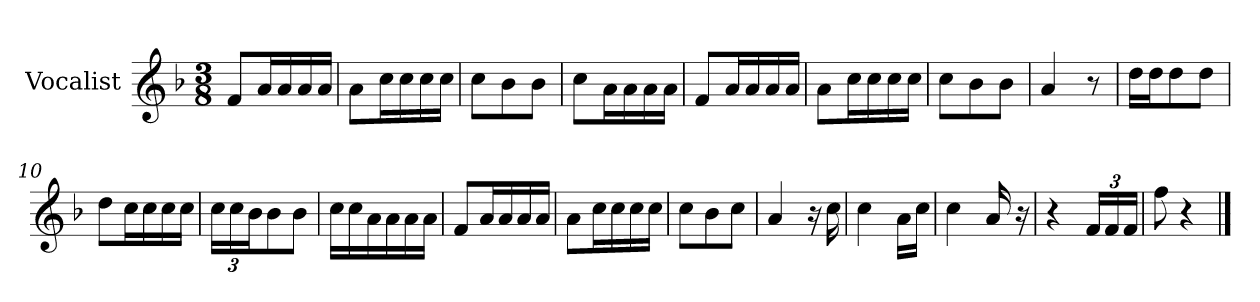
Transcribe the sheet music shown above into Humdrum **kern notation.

**kern
*part1
*staff1
*I"Vocalist
*k[b-]
*F:
*M3/8
=1
8fL
16aL
16a
16a
16aJJ
=2
8aL
16ccL
16cc
16cc
16ccJJ
=3
8ccL
8b-
8b-J
=4
8ccL
16aL
16a
16a
16aJJ
=5
8fL
16aL
16a
16a
16aJJ
=6
8aL
16ccL
16cc
16cc
16ccJJ
=7
8ccL
8b-
8b-J
=8
4a
8r
=9
16ddLL
16ddJ
8dd
8ddJ
=10
8ddL
16ccL
16cc
16cc
16ccJJ
=11
24ccLL
24cc
24b-J
8b-
8b-J
=12
16ccLL
16cc
16a
16a
16a
16aJJ
=13
8fL
16aL
16a
16a
16aJJ
=14
8aL
16ccL
16cc
16cc
16ccJJ
=15
8ccL
8b-
8ccJ
=16
4a
16r
16cc
=17
4cc
16aLL
16ccJJ
=18
4cc
16a
16r
=19
4r
24fLL
24f
24fJJ
=20
8ff
4r
==
*-
